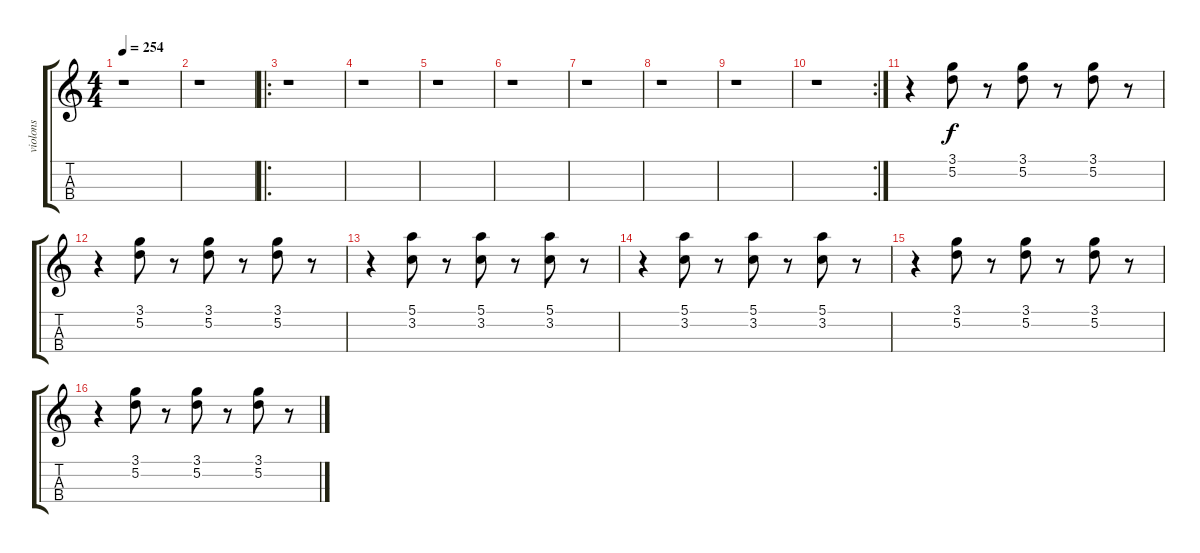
\track ("violons" "violons") {instrument stringensemble1}
\staff {score tabs}
\tuning (E5 A4 D4 G3) {hide}
\ts (4 4)
\tempo 254
\clef g2
\ks c
r.1{dy f instrument stringensemble1} |
r.1 |
\ro
r.1 |
r.1 |
r.1 |
r.1 |
r.1 |
r.1 |
r.1 |
\rc 2
r.1 |
r.4 (3.1 5.2).8 r.8 (3.1 5.2).8 r.8 (3.1 5.2).8 r.8 |
r.4 (3.1 5.2).8 r.8 (3.1 5.2).8 r.8 (3.1 5.2).8 r.8 |
r.4 (5.1 3.2).8 r.8 (5.1 3.2).8 r.8 (5.1 3.2).8 r.8 |
r.4 (5.1 3.2).8 r.8 (5.1 3.2).8 r.8 (5.1 3.2).8 r.8 |
r.4 (3.1 5.2).8 r.8 (3.1 5.2).8 r.8 (3.1 5.2).8 r.8 |
r.4 (3.1 5.2).8 r.8 (3.1 5.2).8 r.8 (3.1 5.2).8 r.8
